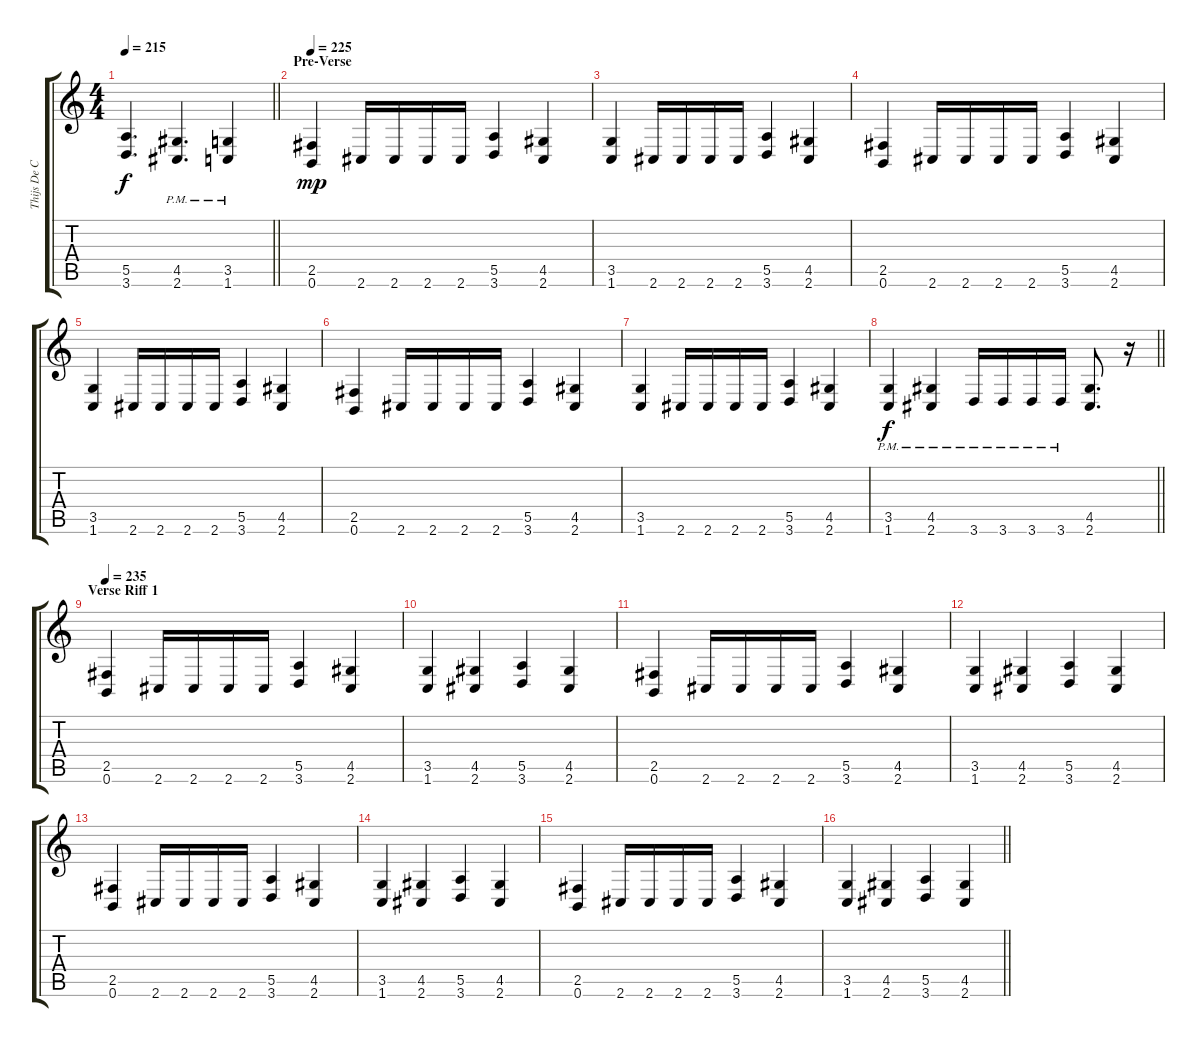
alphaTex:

\track ("Thijs De Cloedt" "Thijs De C") {instrument overdrivenguitar}
\staff {score tabs}
\tuning (B3 Gb3 D3 A2 E2 B1) {hide}
\ts (4 4)
\tempo 215
\clef g2
\barLineRight lightlight
\ks c
(5.5 3.6).4{d dy f} (4.5{pm} 2.6{pm}).4{d} (3.5{pm} 1.6{pm}).4 |
\section ("" "Pre-Verse")
\tempo 225
(2.5 0.6).4{dy mp} 2.6.16 2.6.16 2.6.16 2.6.16 (5.5 3.6).4 (4.5 2.6).4 |
(3.5 1.6).4 2.6.16 2.6.16 2.6.16 2.6.16 (5.5 3.6).4 (4.5 2.6).4 |
(2.5 0.6).4 2.6.16 2.6.16 2.6.16 2.6.16 (5.5 3.6).4 (4.5 2.6).4 |
(3.5 1.6).4 2.6.16 2.6.16 2.6.16 2.6.16 (5.5 3.6).4 (4.5 2.6).4 |
(2.5 0.6).4 2.6.16 2.6.16 2.6.16 2.6.16 (5.5 3.6).4 (4.5 2.6).4 |
(3.5 1.6).4 2.6.16 2.6.16 2.6.16 2.6.16 (5.5 3.6).4 (4.5 2.6).4 |
\barLineRight lightlight
(3.5{pm} 1.6{pm}).4{dy f} (4.5{pm} 2.6{pm}).4 3.6{pm}.16 3.6{pm}.16 3.6{pm}.16 3.6{pm}.16 (4.5 2.6).8{d} r.16 |
\section ("" "Verse Riff 1")
\tempo 235
(2.5 0.6).4 2.6.16 2.6.16 2.6.16 2.6.16 (5.5 3.6).4 (4.5 2.6).4 |
(3.5 1.6).4 (4.5 2.6).4 (5.5 3.6).4 (4.5 2.6).4 |
(2.5 0.6).4 2.6.16 2.6.16 2.6.16 2.6.16 (5.5 3.6).4 (4.5 2.6).4 |
(3.5 1.6).4 (4.5 2.6).4 (5.5 3.6).4 (4.5 2.6).4 |
(2.5 0.6).4 2.6.16 2.6.16 2.6.16 2.6.16 (5.5 3.6).4 (4.5 2.6).4 |
(3.5 1.6).4 (4.5 2.6).4 (5.5 3.6).4 (4.5 2.6).4 |
(2.5 0.6).4 2.6.16 2.6.16 2.6.16 2.6.16 (5.5 3.6).4 (4.5 2.6).4 |
\barLineRight lightlight
(3.5 1.6).4 (4.5 2.6).4 (5.5 3.6).4 (4.5 2.6).4
